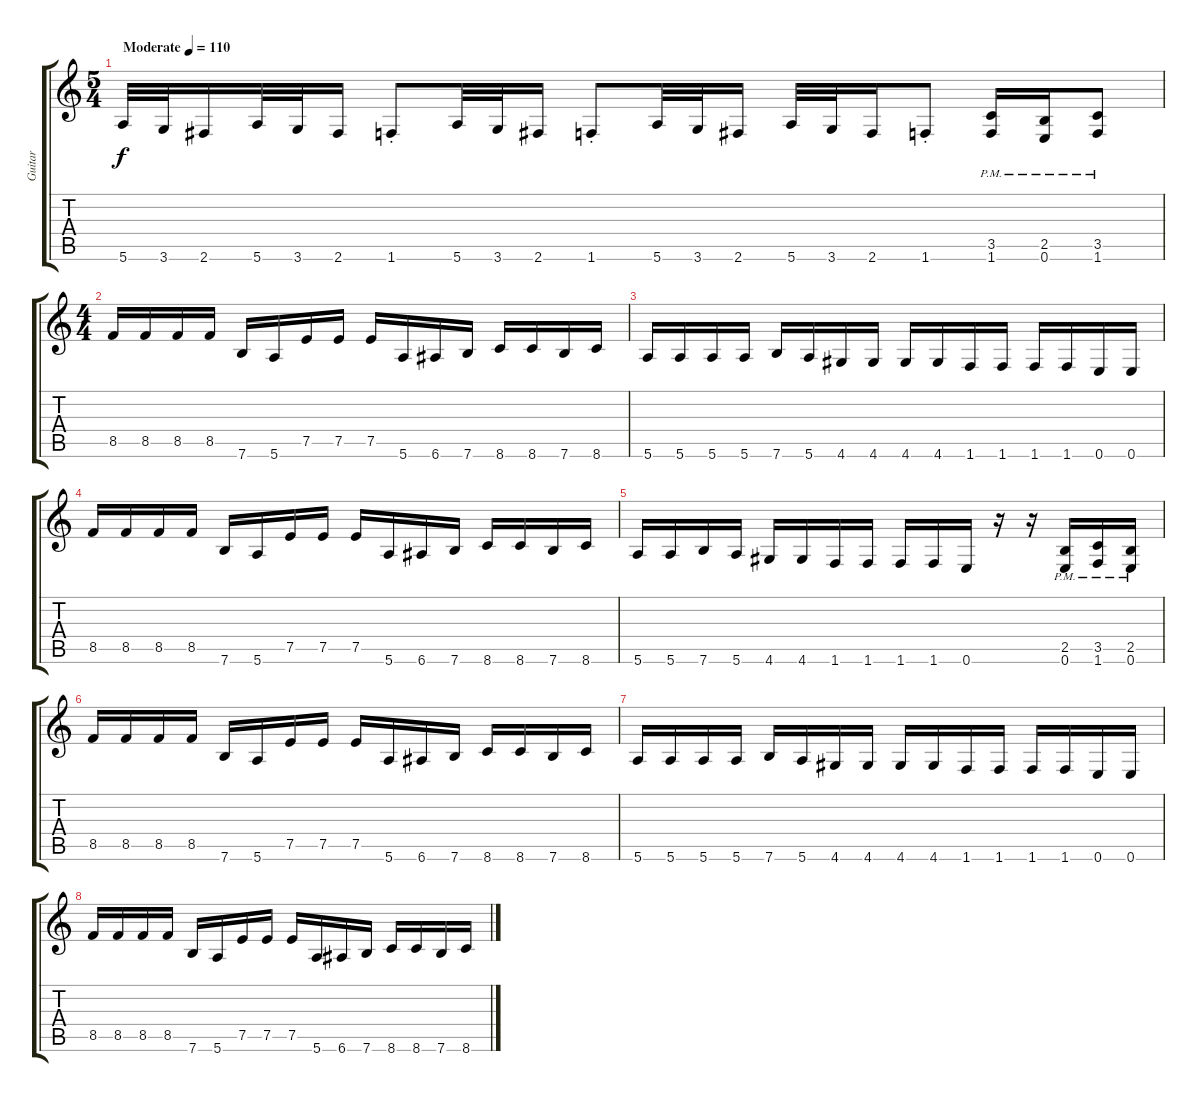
\track ("Guitar" "Guitar") {instrument distortionguitar}
\staff {score tabs}
\tuning (E4 B3 G3 D3 A2 E2) {hide}
\ts (5 4)
\tempo (110 "Moderate")
\clef g2
\ks c
5.6.32{dy f instrument distortionguitar} 3.6.32 2.6.16 5.6.32 3.6.32 2.6.16 1.6{st}.8 5.6.32 3.6.32 2.6.16 1.6{st}.8 5.6.32 3.6.32 2.6.16 5.6.32 3.6.32 2.6.16 1.6{st}.8 (3.5{pm} 1.6{pm}).16 (2.5{pm} 0.6{pm}).16 (3.5{pm} 1.6{pm}).8 |
\ts (4 4)
8.5.16 8.5.16 8.5.16 8.5.16 7.6.16 5.6.16 7.5.16 7.5.16 7.5.16 5.6.16 6.6.16 7.6.16 8.6.16 8.6.16 7.6.16 8.6.16 |
5.6.16 5.6.16 5.6.16 5.6.16 7.6.16 5.6.16 4.6.16 4.6.16 4.6.16 4.6.16 1.6.16 1.6.16 1.6.16 1.6.16 0.6.16 0.6.16 |
8.5.16 8.5.16 8.5.16 8.5.16 7.6.16 5.6.16 7.5.16 7.5.16 7.5.16 5.6.16 6.6.16 7.6.16 8.6.16 8.6.16 7.6.16 8.6.16 |
5.6.16 5.6.16 7.6.16 5.6.16 4.6.16 4.6.16 1.6.16 1.6.16 1.6.16 1.6.16 0.6.16 r.16 r.16 (2.5{pm} 0.6{pm}).16 (3.5{pm} 1.6{pm}).16 (2.5{pm} 0.6{pm}).16 |
8.5.16 8.5.16 8.5.16 8.5.16 7.6.16 5.6.16 7.5.16 7.5.16 7.5.16 5.6.16 6.6.16 7.6.16 8.6.16 8.6.16 7.6.16 8.6.16 |
5.6.16 5.6.16 5.6.16 5.6.16 7.6.16 5.6.16 4.6.16 4.6.16 4.6.16 4.6.16 1.6.16 1.6.16 1.6.16 1.6.16 0.6.16 0.6.16 |
8.5.16 8.5.16 8.5.16 8.5.16 7.6.16 5.6.16 7.5.16 7.5.16 7.5.16 5.6.16 6.6.16 7.6.16 8.6.16 8.6.16 7.6.16 8.6.16
